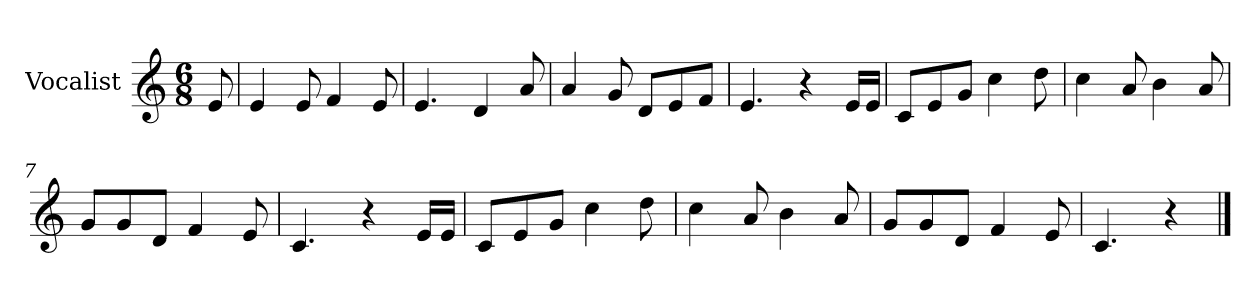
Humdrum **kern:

**kern
*part1
*staff1
*I"Vocalist
*k[]
*C:
*M6/8
=
8e
=1
4e
8e
4f
8e
=2
4.e
4d
8a
=3
4a
8g
8dL
8e
8fJ
=4
4.e
4r
16eLL
16eJJ
=5
8cL
8e
8gJ
4cc
8dd
=6
4cc
8a
4b
8a
=7
8gL
8g
8dJ
4f
8e
=8
4.c
4r
16eLL
16eJJ
=9
8cL
8e
8gJ
4cc
8dd
=10
4cc
8a
4b
8a
=11
8gL
8g
8dJ
4f
8e
=12
4.c
4r
==
*-
